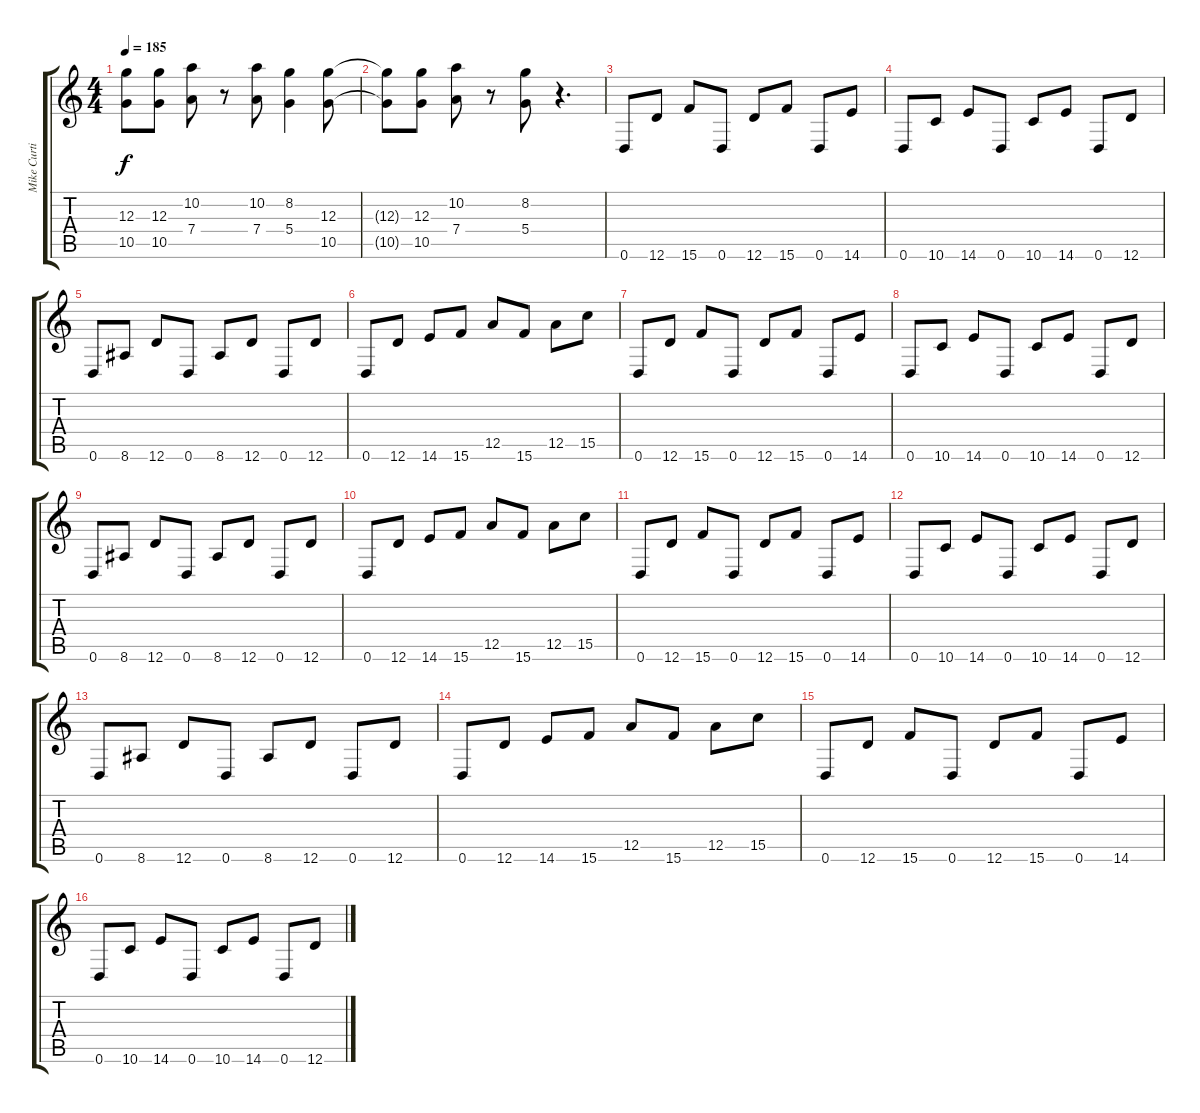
\track ("Mike Curtis (Guitar)" "Mike Curti") {instrument distortionguitar}
\staff {score tabs}
\tuning (E4 B3 G3 D3 A2 D2) {hide}
\ts (4 4)
\tempo 185
\clef g2
\ks c
(12.3{t} 10.5{t}).8{dy f} (12.3 10.5).8 (10.2 7.4).8 r.8 (10.2 7.4).8 (8.2 5.4).4 (12.3 10.5).8 |
(12.3{t} 10.5{t}).8 (12.3 10.5).8 (10.2 7.4).8 r.8 (8.2 5.4).8 r.4{d} |
0.6.8 12.6.8 15.6.8 0.6.8 12.6.8 15.6.8 0.6.8 14.6.8 |
0.6.8 10.6.8 14.6.8 0.6.8 10.6.8 14.6.8 0.6.8 12.6.8 |
0.6.8 8.6.8 12.6.8 0.6.8 8.6.8 12.6.8 0.6.8 12.6.8 |
0.6.8 12.6.8 14.6.8 15.6.8 12.5.8 15.6.8 12.5.8 15.5.8 |
0.6.8 12.6.8 15.6.8 0.6.8 12.6.8 15.6.8 0.6.8 14.6.8 |
0.6.8 10.6.8 14.6.8 0.6.8 10.6.8 14.6.8 0.6.8 12.6.8 |
0.6.8 8.6.8 12.6.8 0.6.8 8.6.8 12.6.8 0.6.8 12.6.8 |
0.6.8 12.6.8 14.6.8 15.6.8 12.5.8 15.6.8 12.5.8 15.5.8 |
0.6.8 12.6.8 15.6.8 0.6.8 12.6.8 15.6.8 0.6.8 14.6.8 |
0.6.8 10.6.8 14.6.8 0.6.8 10.6.8 14.6.8 0.6.8 12.6.8 |
0.6.8 8.6.8 12.6.8 0.6.8 8.6.8 12.6.8 0.6.8 12.6.8 |
0.6.8 12.6.8 14.6.8 15.6.8 12.5.8 15.6.8 12.5.8 15.5.8 |
0.6.8 12.6.8 15.6.8 0.6.8 12.6.8 15.6.8 0.6.8 14.6.8 |
0.6.8 10.6.8 14.6.8 0.6.8 10.6.8 14.6.8 0.6.8 12.6.8
